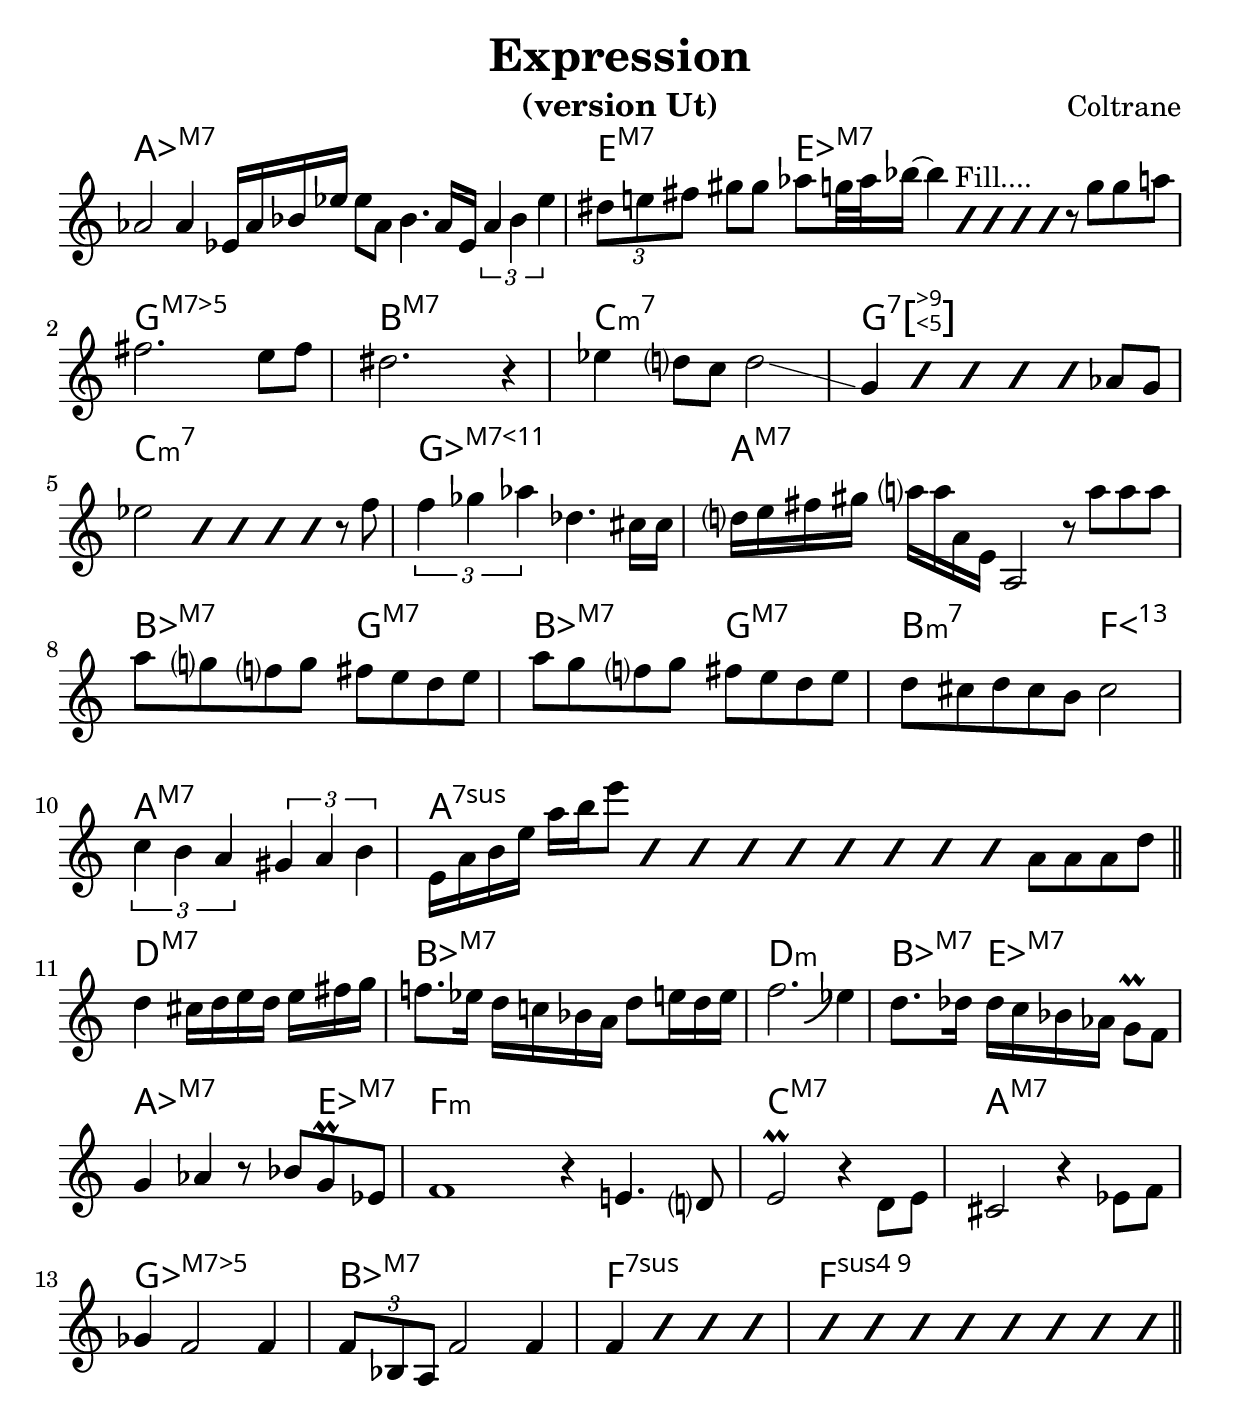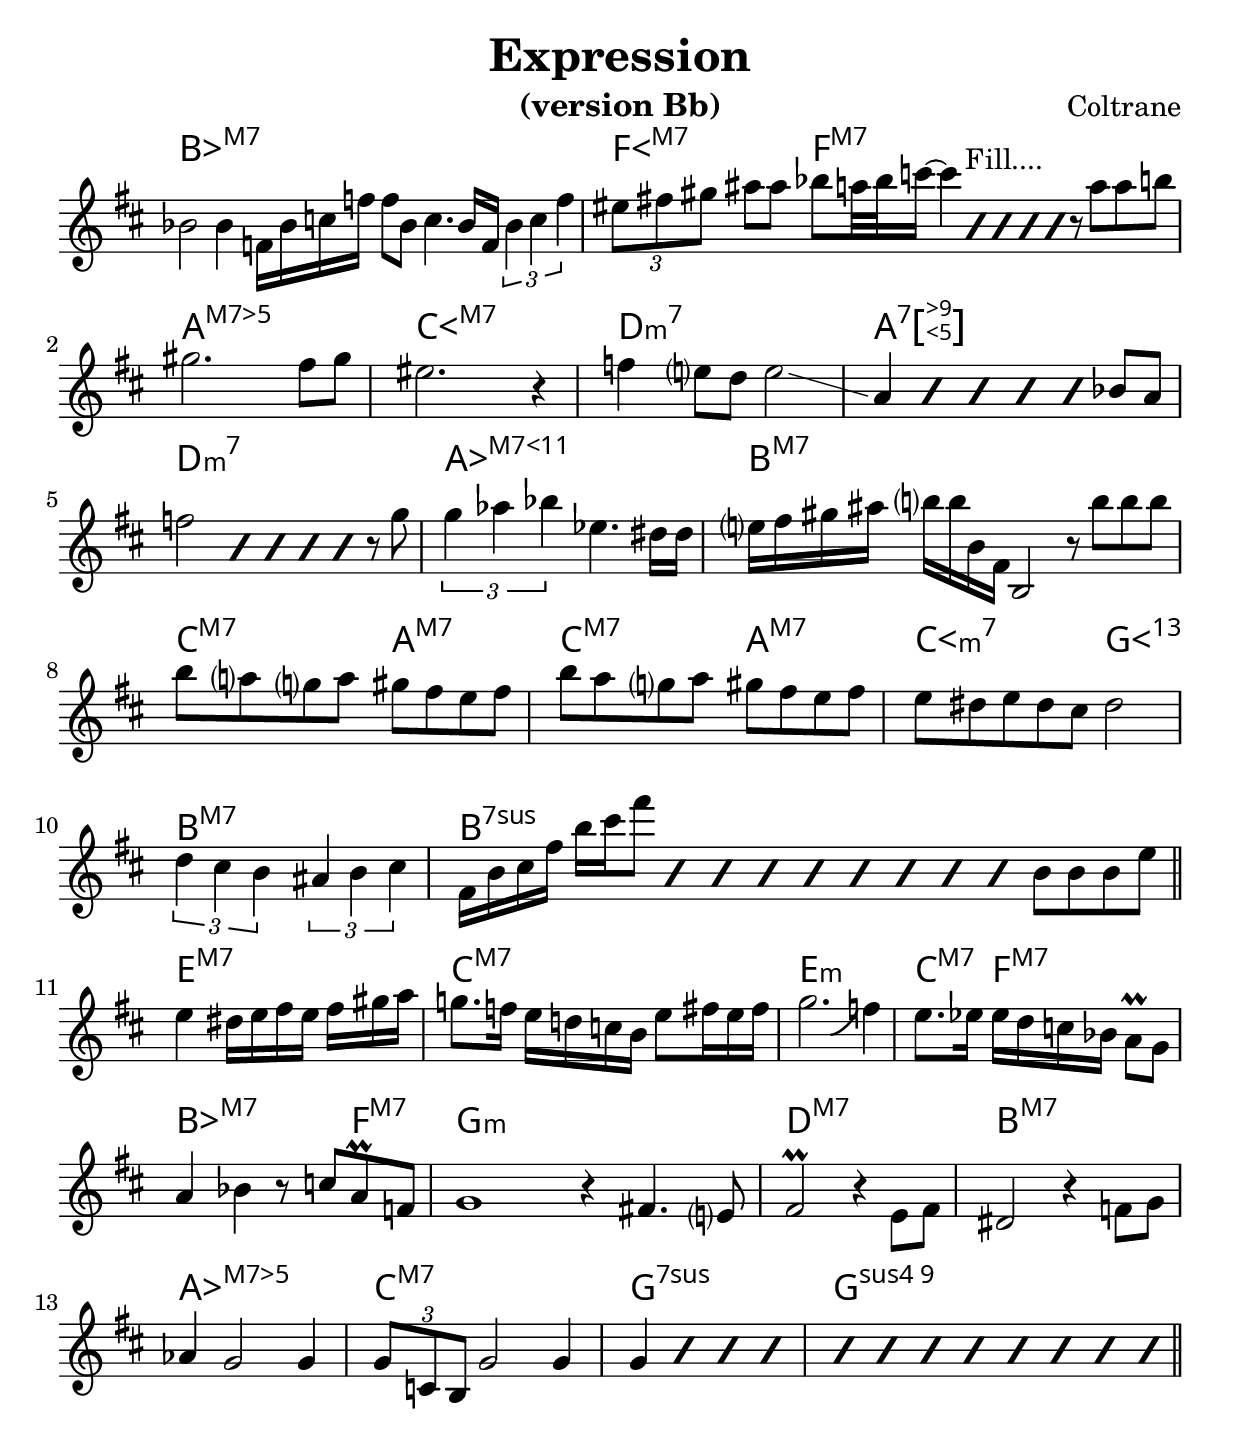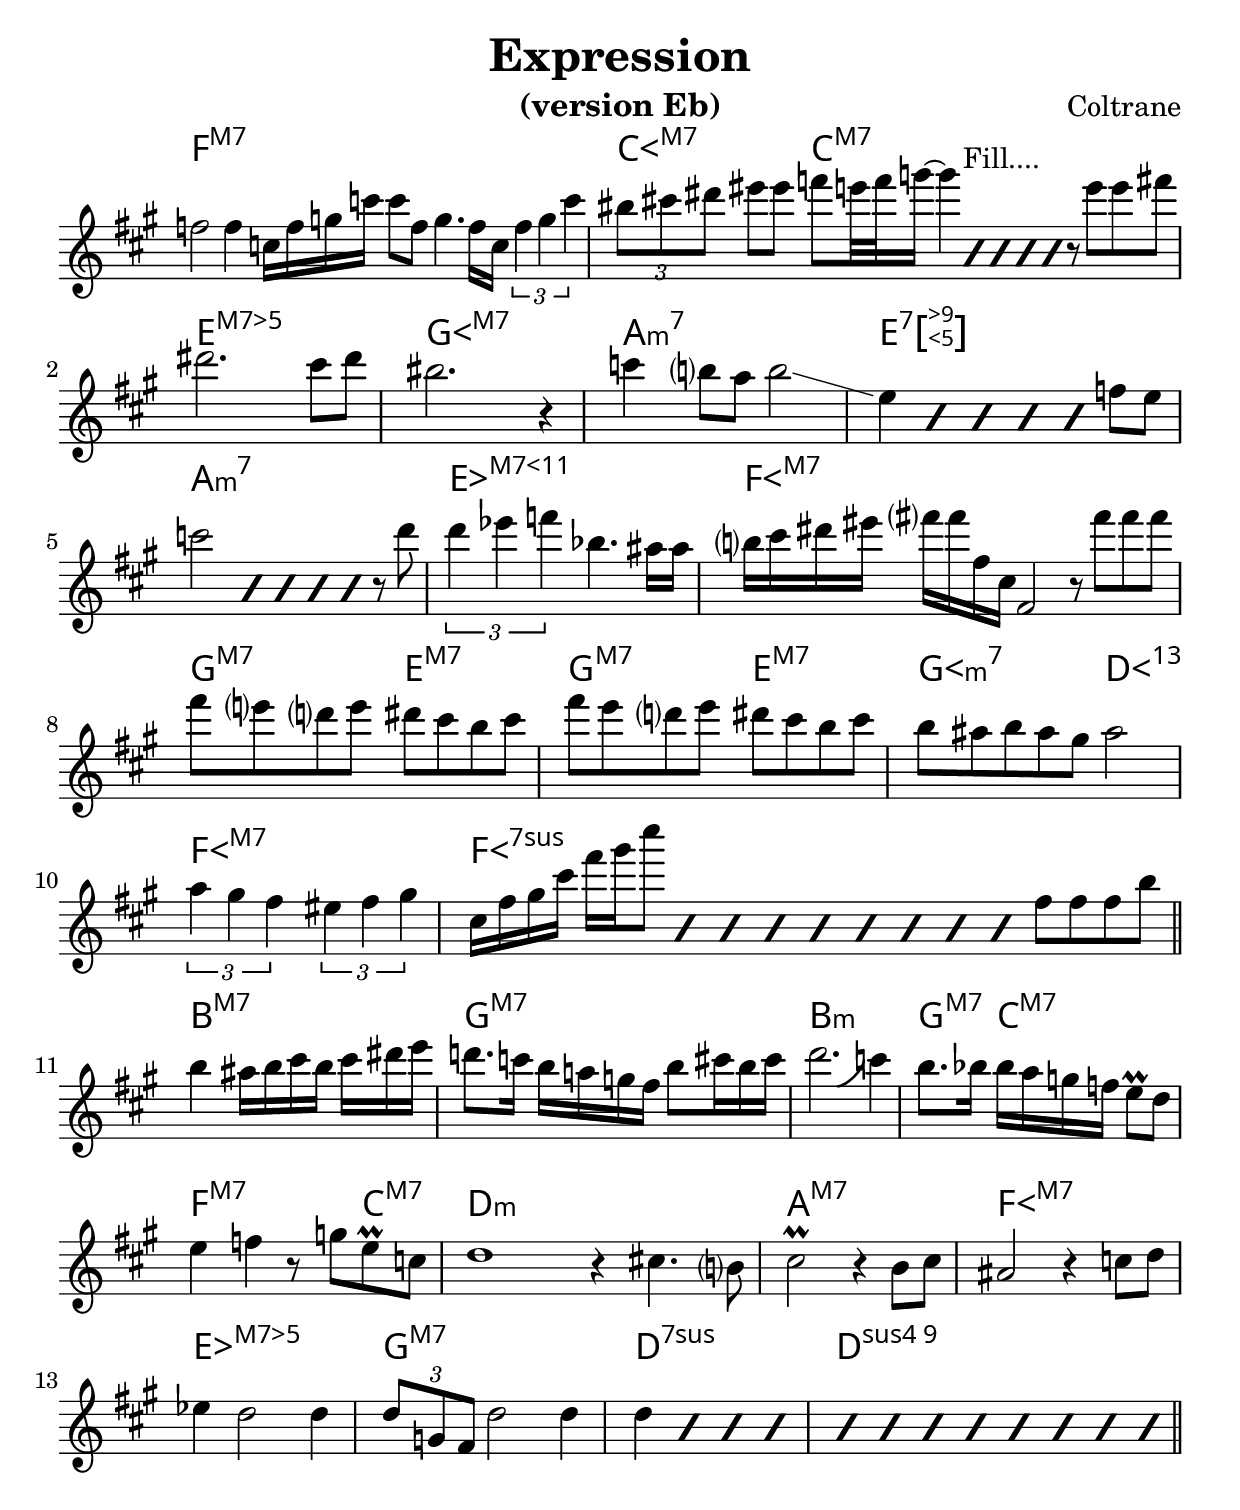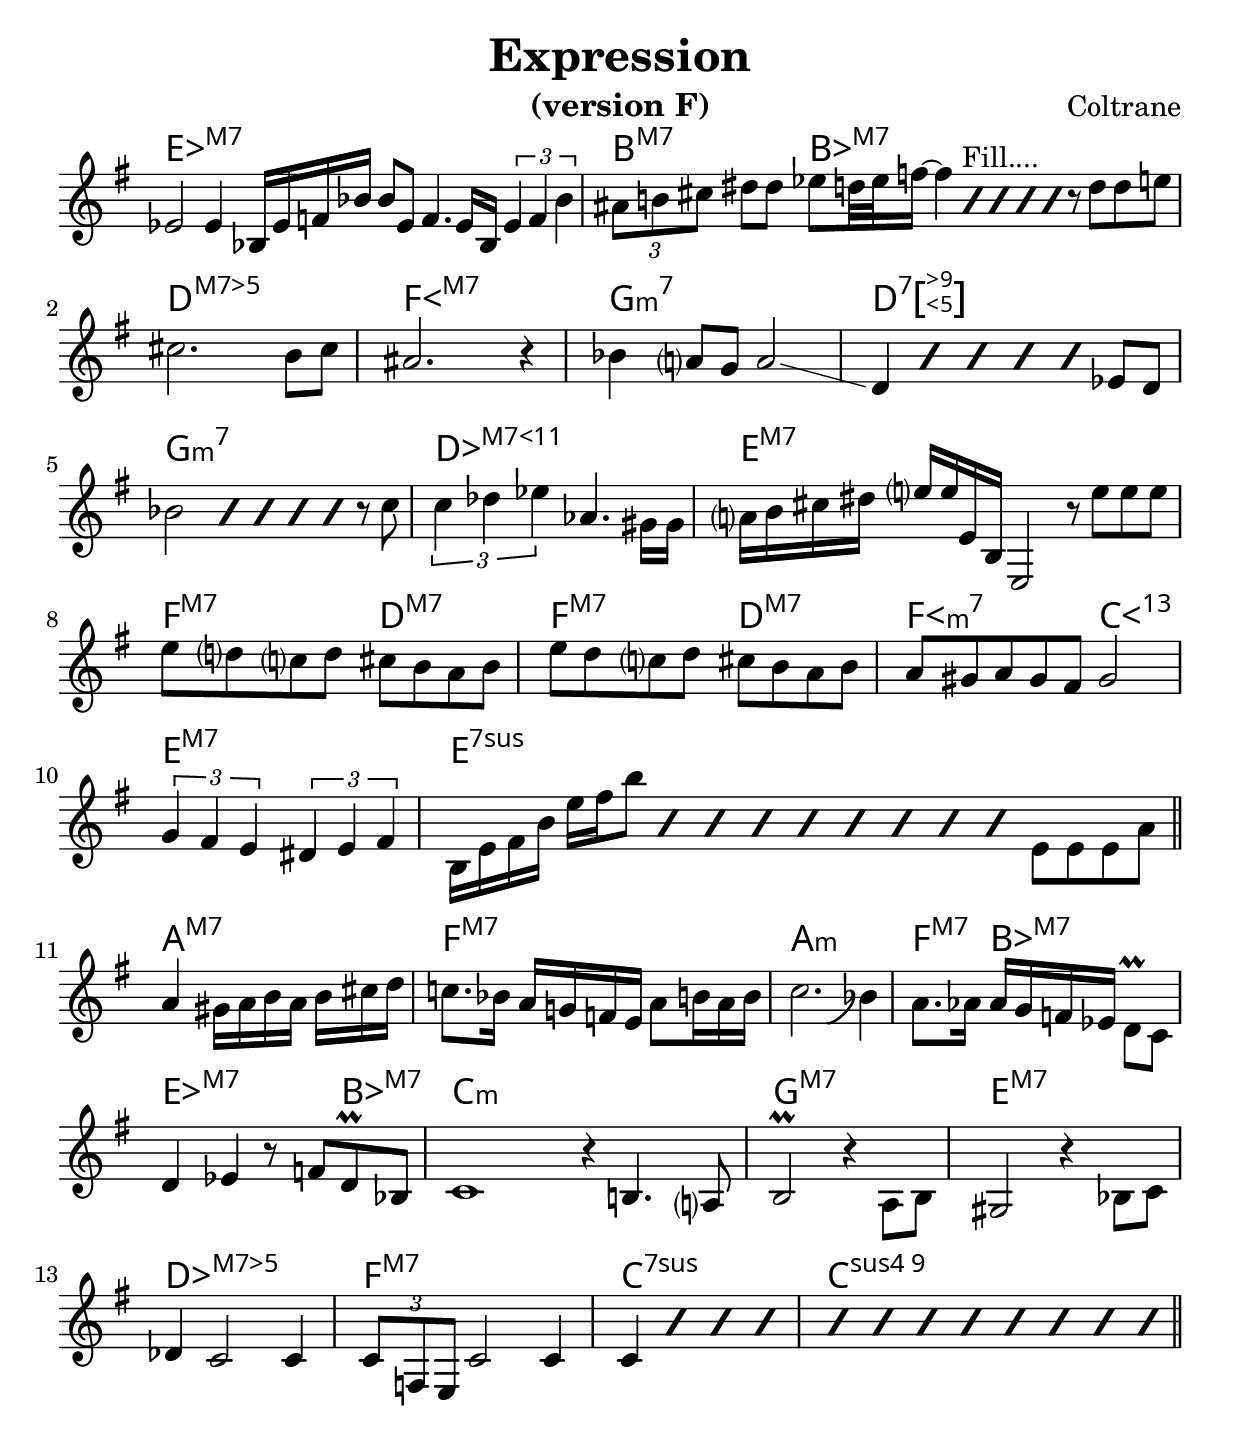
% Created on Mon Sep 20 15:23:38 CEST 2010
\version "2.22.0"

#(set-global-staff-size 25)
#(set-default-paper-size "a4")

\include "utils/AccordsJazzDefs.ly"

\paper { indent = 0\cm} 


\header {
	title = "Expression" 
 	composer = "Coltrane"
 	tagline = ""

}



\layout {
% ragged-last=##t
\context {
  \name ImproVoice
  \type "Engraver_group"
  \consists "Note_heads_engraver"
  \consists "Text_engraver"
  \consists "Pitch_squash_engraver"
  squashedPosition = #0
  \override NoteHead.style = #'slash
  \hide Stem
  \alias Voice
}
\context {
    \Staff
    \accepts "ImproVoice"
    \remove "Time_signature_engraver"
  }
  \inherit-acceptability "ImproVoice" "Voice"
 }


accords = \chords {
\cadenzaOn
	aes1:7+ s1~ s4
	e2:7+ ees1:7+ s
	g:7+.5- b:7+
	c:m7 g:7.9-5+ s2
	c1:m7 s2.
	ges1:7+.11+ a:7+ s2
	bes:7+ g:7+ bes:7+ g:7+
	b2:m7 s8 fis2:13
	a1:7+ a:sus7 s s
	d2:7+ s8. bes2.:7+ s16 d1:m
	bes4:7+ ees2:7+ aes2.:7+ ees4:7+ f1:m s2.
	c1:7+ a:7+ ges:7+.5- bes:7+
	f:sus7 f1:sus9 s1
	
}

theme = \new Staff {
	\set Staff.midiInstrument = "violin"
	\time 4/4
	\key c \major
	\clef treble
	\accidentalStyle modern-cautionary
	\relative c'' { 	
\cadenzaOn
		% Type notes here 
\compressEmptyMeasures
% A
aes2 aes4 ees16[ aes bes ees] ees8[ aes,] bes4. aes16[ ees] \tuplet 3/2 {aes4 bes ees} \bar"|"
\tuplet 3/2 {dis8[ e fis]} gis8[ gis] aes[ g32 aes bes16]~ bes4
\new ImproVoice {
bes,4^"Fill...." bes \cadenzaOff bes bes
}
r8 g'-[ g a]
\break
fis2. e8[ fis]
dis2. r4 
\once \override Glissando.style = #'zigzag
ees d8 c d2\glissando \bar"|"
\cadenzaOn
g,4
\new ImproVoice {
b b b b
}
aes8[ g] \bar"|"
\break
ees'2
\new ImproVoice {
b4 \cadenzaOff b b b
}
r8 f' \bar"|"
\tuplet 3/2 {f4 ges aes} des,4. cis16_[ cis] \bar"|"
\cadenzaOn
d[ e fis gis] a[ a a, e]
\cadenzaOff
a,2 r8 a''_[ a a] 
a[ g f g] fis[ e d e]
a[ g f g] fis[ e d e]
\cadenzaOn
d[ cis d cis b] cis2 \bar "|"
\break
\tuplet 3/2 {cis4 b a} \tuplet 3/2 {gis4 a b} \bar"|"
e,16_[ a b e] a[ b e8_]
\new ImproVoice {
b,4 b b b b b \cadenzaOff b b}
a8_[ a a d] \bar"||"
\break
\cadenzaOn
% B
d4 cis16_[ d e d] e[ fis g] \bar"|"
f8._[ ees16_] d[ c bes a] d8_[ e16 d e] \bar"|"
%f2.\bendBefore #-5 ees4 \bar"|"
  \override BendAfter.extra-offset = #'(-4.25 . -2)
  \override BendAfter.minimum-length = #2
\cadenzaOff f2.  es4 \bendAfter #4 \bar"|" 
d8._[ des16_] des[ c bes aes] g8\prall_[ f] \bar"|"
\cadenzaOn
g4 aes! r8 bes![ g\prall ees] \bar"|"
f1 r4 e4. d8 \bar"|"
e2\prall r4 d8_[ e] \bar"|"
cis2 r4 \cadenzaOff ees8_[ f] \bar"|"
ges4 f2 f4 \bar"|"
\tuplet 3/2 {f8 bes, a} f'2 f4 \bar"|"
f
\new ImproVoice {
b b b \bar"|" \cadenzaOn b b b b b b b b
}
\bar"||"

	}
}


\include "utils/books.ly"